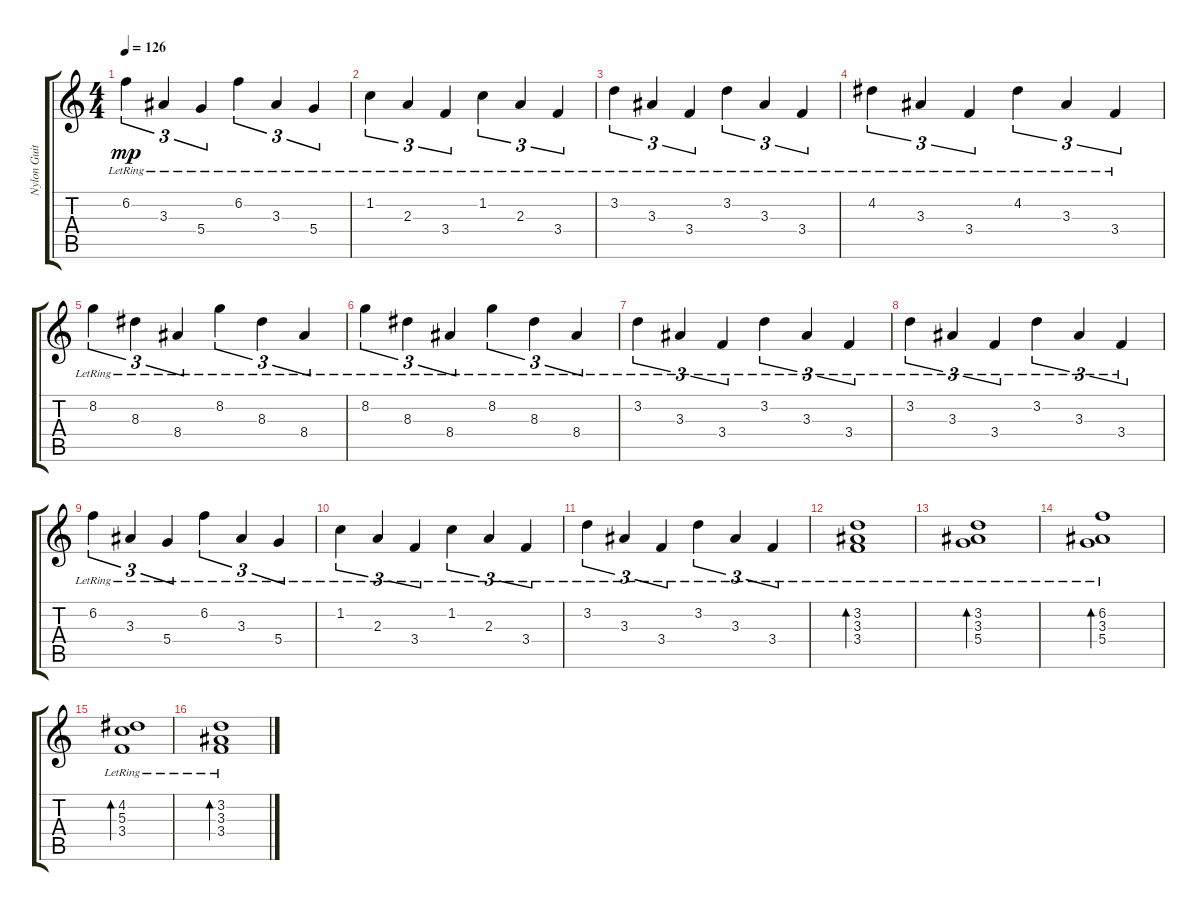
\track ("Nylon Guitar" "Nylon Guit") {instrument acousticguitarsteel}
\staff {score tabs}
\tuning (E4 B3 G3 D3 A2 E2) {hide}
\ts (4 4)
\tempo 126
\clef g2
\ks c
6.2{lr}.4{tu (3 2) dy mp} 3.3{lr}.4{tu (3 2)} 5.4{lr}.4{tu (3 2)} 6.2{lr}.4{tu (3 2)} 3.3{lr}.4{tu (3 2)} 5.4{lr}.4{tu (3 2)} |
1.2{lr}.4{tu (3 2)} 2.3{lr}.4{tu (3 2)} 3.4{lr}.4{tu (3 2)} 1.2{lr}.4{tu (3 2)} 2.3{lr}.4{tu (3 2)} 3.4{lr}.4{tu (3 2)} |
3.2{lr}.4{tu (3 2)} 3.3{lr}.4{tu (3 2)} 3.4{lr}.4{tu (3 2)} 3.2{lr}.4{tu (3 2)} 3.3{lr}.4{tu (3 2)} 3.4{lr}.4{tu (3 2)} |
4.2{lr}.4{tu (3 2)} 3.3{lr}.4{tu (3 2)} 3.4{lr}.4{tu (3 2)} 4.2{lr}.4{tu (3 2)} 3.3{lr}.4{tu (3 2)} 3.4{lr}.4{tu (3 2)} |
8.2{lr}.4{tu (3 2)} 8.3{lr}.4{tu (3 2)} 8.4{lr}.4{tu (3 2)} 8.2{lr}.4{tu (3 2)} 8.3{lr}.4{tu (3 2)} 8.4{lr}.4{tu (3 2)} |
8.2{lr}.4{tu (3 2)} 8.3{lr}.4{tu (3 2)} 8.4{lr}.4{tu (3 2)} 8.2{lr}.4{tu (3 2)} 8.3{lr}.4{tu (3 2)} 8.4{lr}.4{tu (3 2)} |
3.2{lr}.4{tu (3 2)} 3.3{lr}.4{tu (3 2)} 3.4{lr}.4{tu (3 2)} 3.2{lr}.4{tu (3 2)} 3.3{lr}.4{tu (3 2)} 3.4{lr}.4{tu (3 2)} |
3.2{lr}.4{tu (3 2)} 3.3{lr}.4{tu (3 2)} 3.4{lr}.4{tu (3 2)} 3.2{lr}.4{tu (3 2)} 3.3{lr}.4{tu (3 2)} 3.4{lr}.4{tu (3 2)} |
6.2{lr}.4{tu (3 2)} 3.3{lr}.4{tu (3 2)} 5.4{lr}.4{tu (3 2)} 6.2{lr}.4{tu (3 2)} 3.3{lr}.4{tu (3 2)} 5.4{lr}.4{tu (3 2)} |
1.2{lr}.4{tu (3 2)} 2.3{lr}.4{tu (3 2)} 3.4{lr}.4{tu (3 2)} 1.2{lr}.4{tu (3 2)} 2.3{lr}.4{tu (3 2)} 3.4{lr}.4{tu (3 2)} |
3.2{lr}.4{tu (3 2)} 3.3{lr}.4{tu (3 2)} 3.4{lr}.4{tu (3 2)} 3.2{lr}.4{tu (3 2)} 3.3{lr}.4{tu (3 2)} 3.4{lr}.4{tu (3 2)} |
(3.2{lr} 3.3{lr} 3.4{lr}).1{bd 120} |
(3.2{lr} 3.3{lr} 5.4{lr}).1{bd 120} |
(6.2{lr} 3.3{lr} 5.4{lr}).1{bd 120} |
(4.2{lr} 5.3{lr} 3.4{lr}).1{bd 120} |
(3.2{lr} 3.3{lr} 3.4{lr}).1{bd 120}
